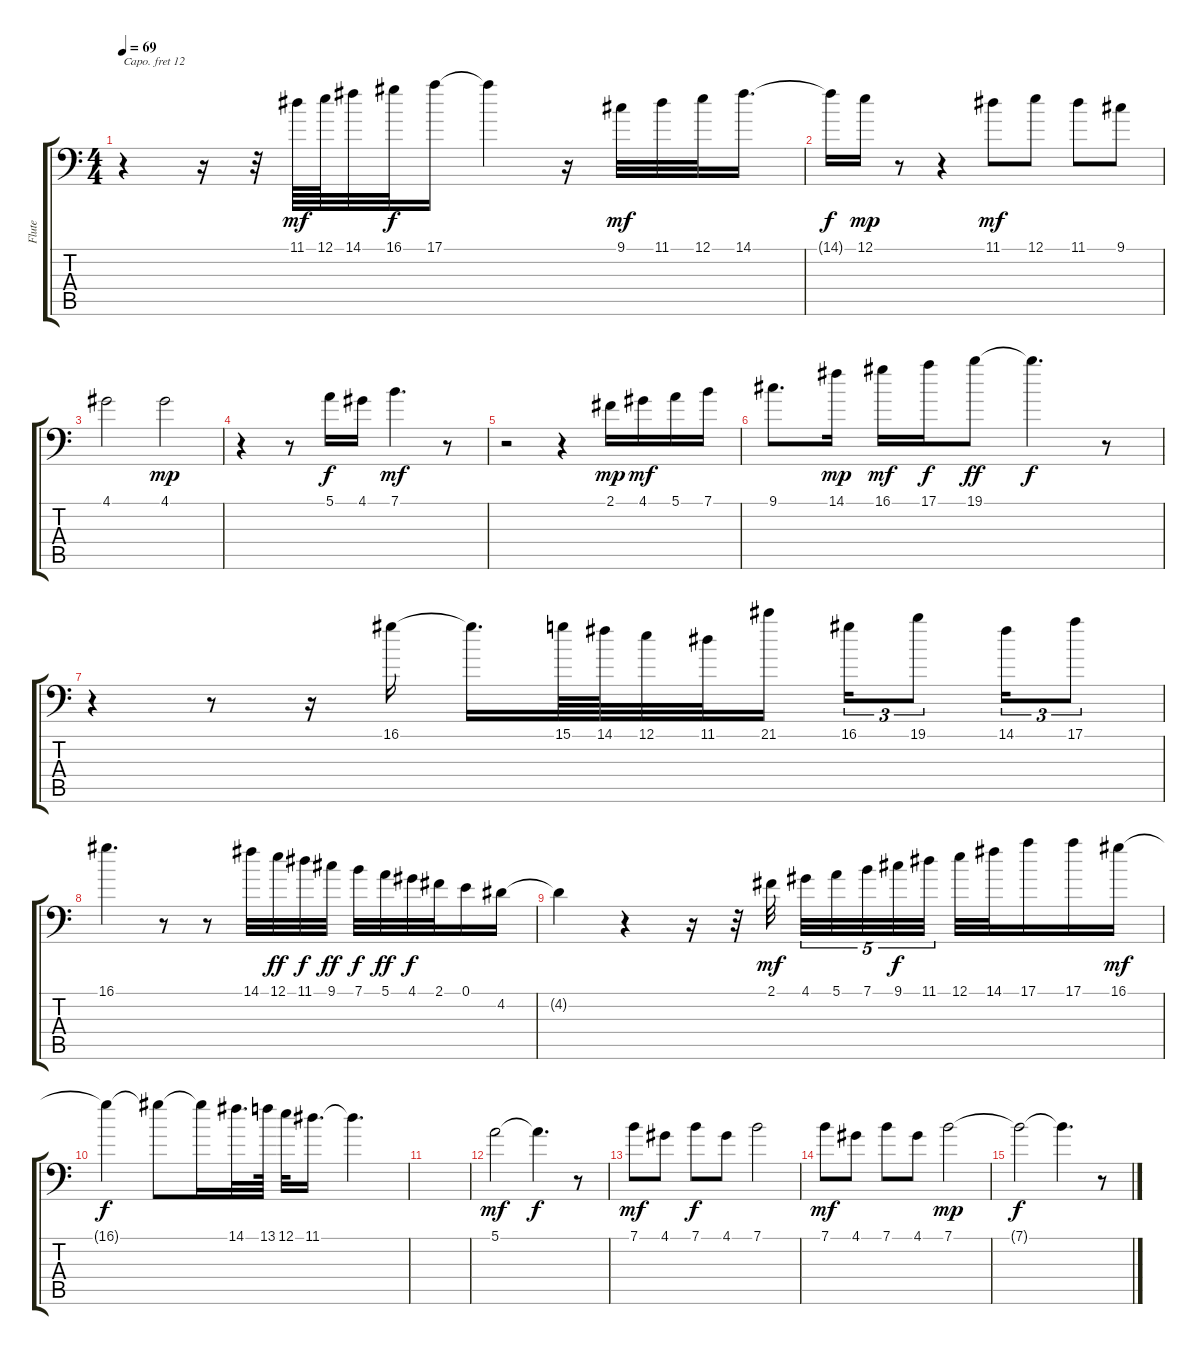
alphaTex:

\track ("Flute" "Flute") {instrument pad1newage}
\staff {score tabs}
\capo 12
\tuning (E3 B2 G2 D2 A1 E1) {hide}
\ts (4 4)
\tempo 69
\clef f4
\ks c
r.4{dy ff} r.16 r.32 11.1.64{dy mf} 12.1.64 14.1.32 16.1.32{dy f} 17.1.16 17.1{t}.4 r.16 9.1.32{dy mf} 11.1.32 12.1.32 14.1.16{d} |
14.1{t}.16{dy f} 12.1.16{dy mp} r.8 r.4 11.1.8{dy mf} 12.1.8 11.1.8 9.1.8 |
4.1.2 4.1.2{dy mp} |
r.4 r.8 5.1.16{dy f} 4.1.16 7.1.4{d dy mf} r.8 |
r.2 r.4 2.1.16{dy mp} 4.1.16{dy mf} 5.1.16 7.1.16 |
9.1.8{d} 14.1.16{dy mp} 16.1.16{dy mf} 17.1.16{dy f} 19.1.8{dy ff} 19.1{t}.4{d dy f} r.8 |
r.4 r.8 r.16 16.1.16 16.1{t}.16{d} 15.1.64 14.1.64 12.1.32 11.1.32 21.1.16 16.1.16{tu (3 2)} 19.1.8{tu (3 2)} 14.1.16{tu (3 2)} 17.1.8{tu (3 2)} |
16.1.4{d} r.8 r.8 14.1.32 12.1.32{dy ff} 11.1.32{dy f} 9.1.32{dy ff} 7.1.32{dy f} 5.1.32{dy ff} 4.1.32{dy f} 2.1.32 0.1.16 4.2.16 |
4.2{t}.4 r.4 r.16 r.32 2.1.32{dy mf} 4.1.32{tu (5 4)} 5.1.32{tu (5 4)} 7.1.32{tu (5 4)} 9.1.32{tu (5 4) dy f} 11.1.32{tu (5 4)} 12.1.32 14.1.32 17.1.16 17.1.16 16.1.16{dy mf} |
16.1{t}.4{dy f} 16.1{t}.8 16.1{t}.16 14.1.32{d} 13.1.64 12.1.32 11.1.16{d} 11.1{t}.4{d} |
|
5.1.2{dy mf} 5.1{t}.4{d dy f} r.8 |
7.1.8{dy mf} 4.1.8 7.1.8{dy f} 4.1.8 7.1.2 |
7.1.8{dy mf} 4.1.8 7.1.8 4.1.8 7.1.2{dy mp} |
7.1{t}.2{dy f} 7.1{t}.4{d} r.8
